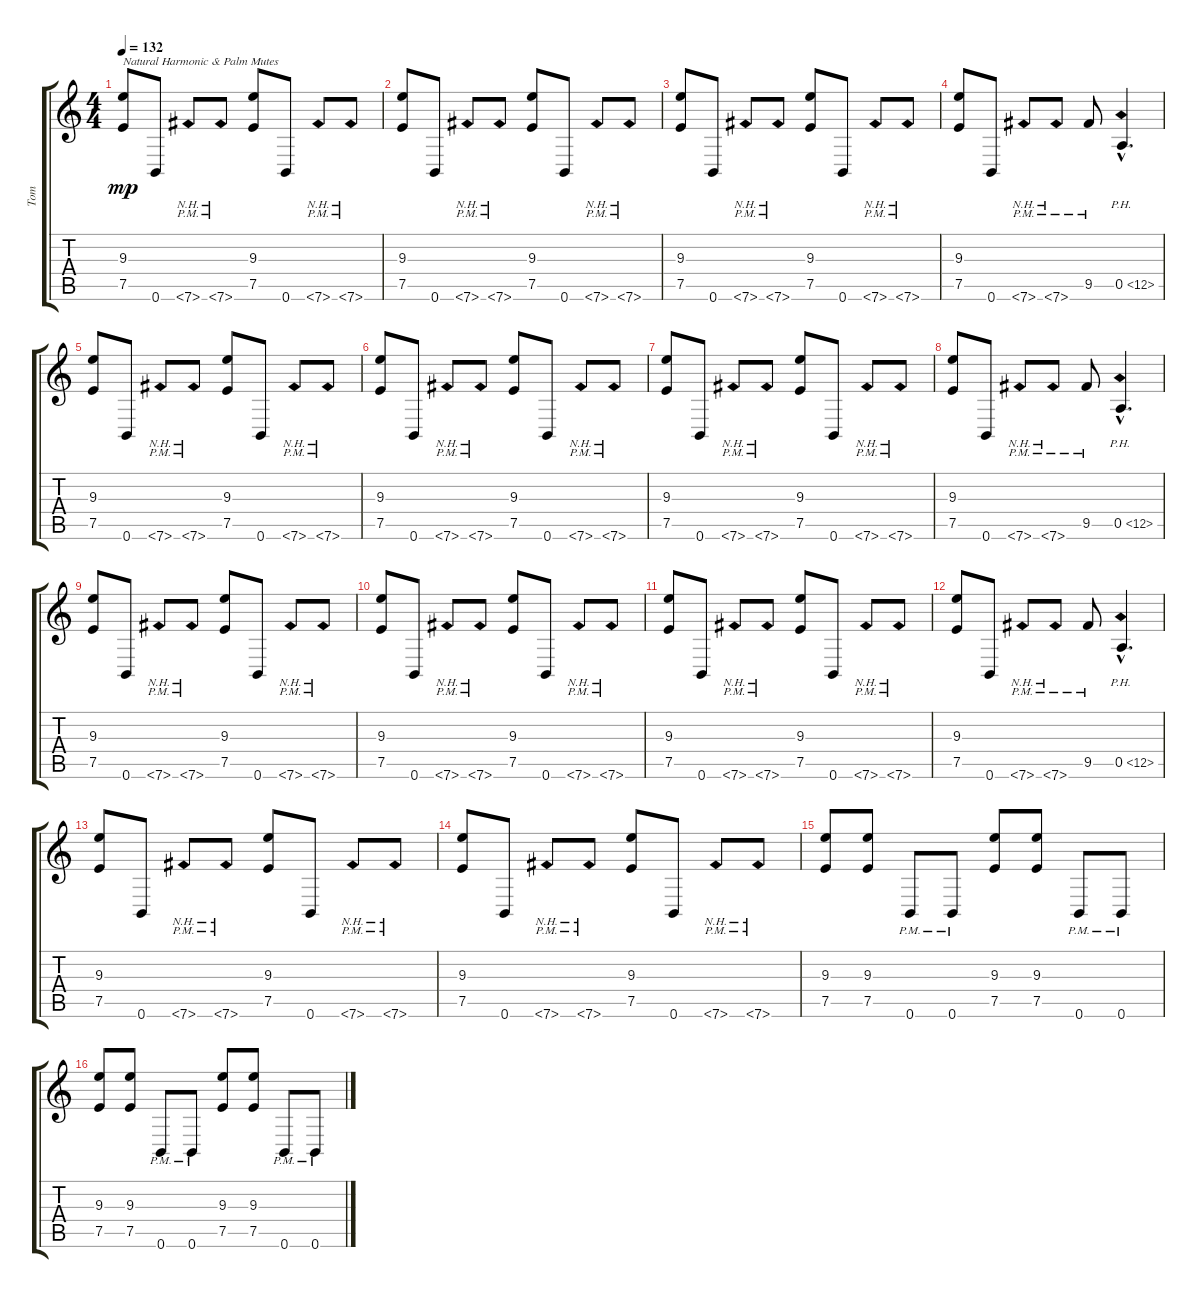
\track ("Tom" "Tom") {instrument distortionguitar}
\staff {score tabs}
\tuning (E4 B3 G3 D3 A2 B1) {hide}
\ts (4 4)
\tempo 132
\clef g2
\ks c
(9.3 7.5).8{txt "Natural Harmonic & Palm Mutes" dy mp} 0.6.8 7.6{nh pm}.8 7.6{nh pm}.8 (9.3 7.5).8 0.6.8 7.6{nh pm}.8 7.6{nh pm}.8 |
(9.3 7.5).8 0.6.8 7.6{nh pm}.8 7.6{nh pm}.8 (9.3 7.5).8 0.6.8 7.6{nh pm}.8 7.6{nh pm}.8 |
(9.3 7.5).8 0.6.8 7.6{nh pm}.8 7.6{nh pm}.8 (9.3 7.5).8 0.6.8 7.6{nh pm}.8 7.6{nh pm}.8 |
(9.3 7.5).8 0.6.8 7.6{nh pm}.8 7.6{nh pm}.8 9.5{pm}.8 0.5{ph 12 hac}.4{d} |
(9.3 7.5).8 0.6.8 7.6{nh pm}.8 7.6{nh pm}.8 (9.3 7.5).8 0.6.8 7.6{nh pm}.8 7.6{nh pm}.8 |
(9.3 7.5).8 0.6.8 7.6{nh pm}.8 7.6{nh pm}.8 (9.3 7.5).8 0.6.8 7.6{nh pm}.8 7.6{nh pm}.8 |
(9.3 7.5).8 0.6.8 7.6{nh pm}.8 7.6{nh pm}.8 (9.3 7.5).8 0.6.8 7.6{nh pm}.8 7.6{nh pm}.8 |
(9.3 7.5).8 0.6.8 7.6{nh pm}.8 7.6{nh pm}.8 9.5{pm}.8 0.5{ph 12 hac}.4{d} |
(9.3 7.5).8 0.6.8 7.6{nh pm}.8 7.6{nh pm}.8 (9.3 7.5).8 0.6.8 7.6{nh pm}.8 7.6{nh pm}.8 |
(9.3 7.5).8 0.6.8 7.6{nh pm}.8 7.6{nh pm}.8 (9.3 7.5).8 0.6.8 7.6{nh pm}.8 7.6{nh pm}.8 |
(9.3 7.5).8 0.6.8 7.6{nh pm}.8 7.6{nh pm}.8 (9.3 7.5).8 0.6.8 7.6{nh pm}.8 7.6{nh pm}.8 |
(9.3 7.5).8 0.6.8 7.6{nh pm}.8 7.6{nh pm}.8 9.5{pm}.8 0.5{ph 12 hac}.4{d} |
(9.3 7.5).8 0.6.8 7.6{nh pm}.8 7.6{nh pm}.8 (9.3 7.5).8 0.6.8 7.6{nh pm}.8 7.6{nh pm}.8 |
(9.3 7.5).8 0.6.8 7.6{nh pm}.8 7.6{nh pm}.8 (9.3 7.5).8 0.6.8 7.6{nh pm}.8 7.6{nh pm}.8 |
(9.3 7.5).8 (9.3 7.5).8 0.6{pm}.8 0.6{pm}.8 (9.3 7.5).8 (9.3 7.5).8 0.6{pm}.8 0.6{pm}.8 |
(9.3 7.5).8 (9.3 7.5).8 0.6{pm}.8 0.6{pm}.8 (9.3 7.5).8 (9.3 7.5).8 0.6{pm}.8 0.6{pm}.8
